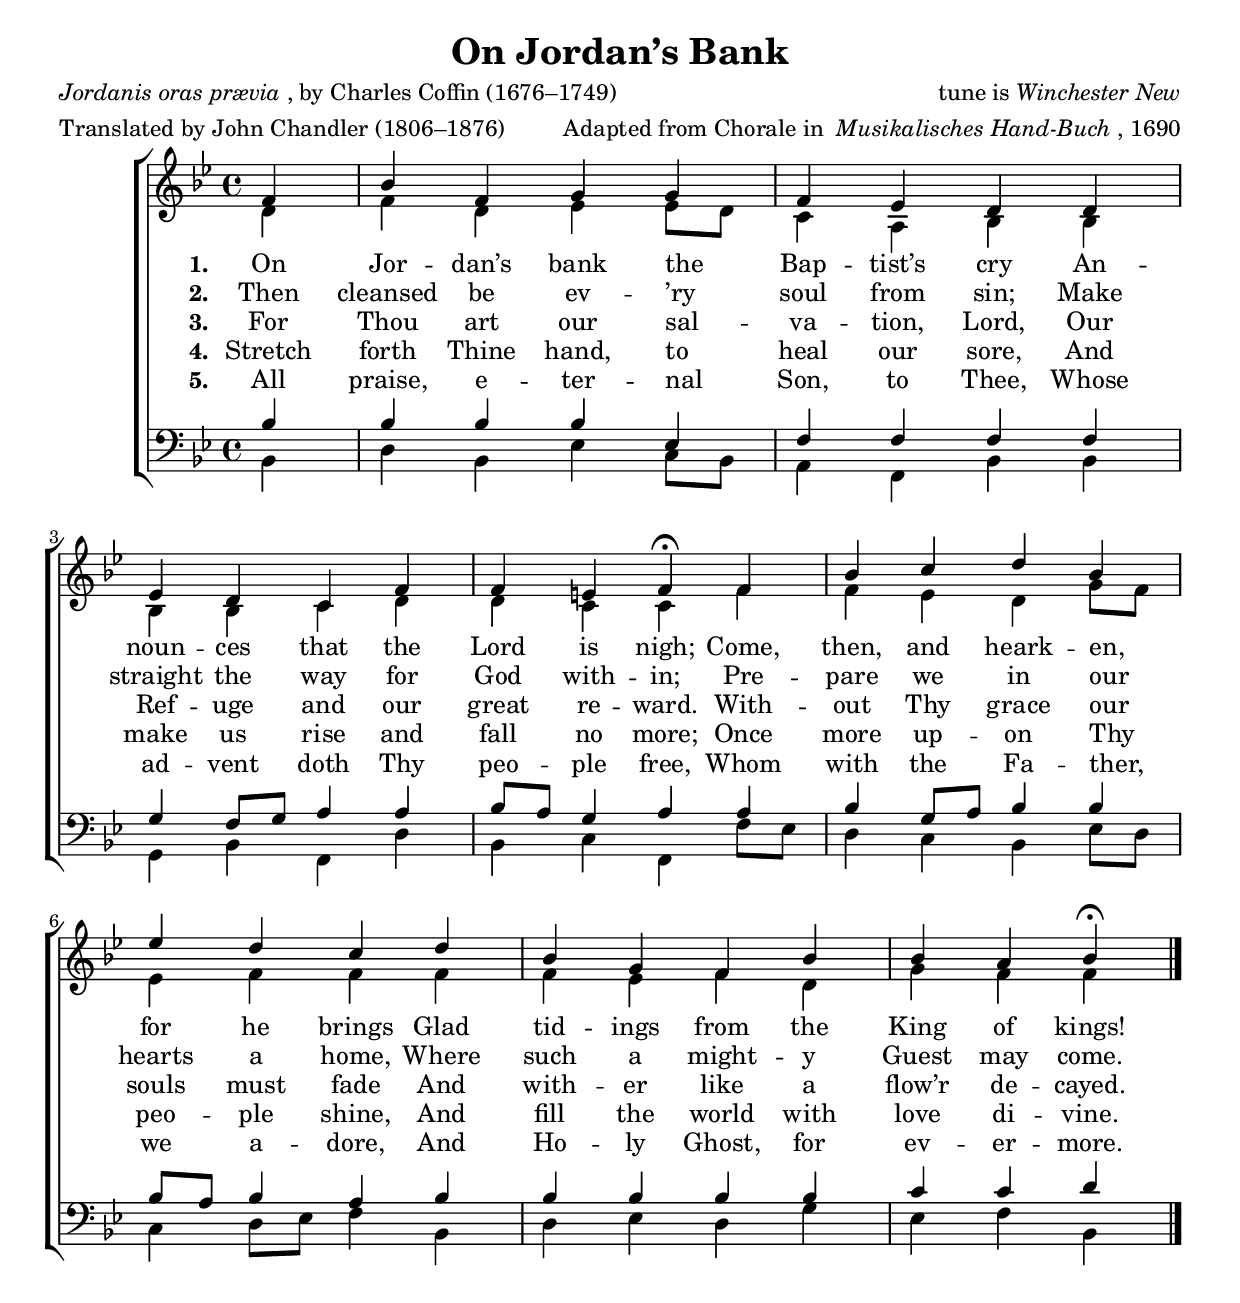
\version "2.14.2"
\include "util.ly"
\header { 
    title = "On Jordan’s Bank"
    poet = \markup{\italic{Jordanis oras prævia}, by Charles Coffin (1676–1749)}
    meter = \markup"Translated by John Chandler (1806–1876)"
    composer = \markup{ tune is \italic{Winchester New}}
    arranger = \markup{"Adapted from Chorale in " \italic"Musikalisches Hand-Buch" ", 1690"}
    %tagline = \markup \concat{ "from " \italic "The English Hymnal" ", 1906"}
  }

global = {
  \key bes \major
  \time 4/4
  \autoBeamOff
  %\tempo 4 = 56
}

sopMusic = \relative c' {
  \partial 4 f4 |
  bes f g g |
  f ees d d |
  ees d c f |
  
  f e f\fermata \bar"" f |
  bes c d bes |
  ees d c d |
  
  bes g f bes |
  bes a bes\fermata \bar "|."
}
sopWords = \lyricmode {
  
}

altoMusic = \relative c' {
  d4 |
  f d ees ees8[ d] |
  c4 a bes bes |
  bes bes c d |
  
  d c c f |
  f ees d g8[ f] |
  ees4 f f f |
  
  f ees f d |
  g f f \bar "|."
}
altoWords = \lyricmode {
  \dropLyricsV
  \set stanza = #"1. "
  On Jor -- dan’s bank the Bap -- tist’s cry
  An -- noun -- ces that the Lord is nigh;
  Come, then, and heark -- en, for he brings
  Glad tid -- ings from the King of kings!
}
altoWordsII = \lyricmode {
  \dropLyricsV
%\markup\italic
  \set stanza = #"2. "
  Then cleansed be ev -- ’ry soul from sin;
  Make straight the way for God with -- in;
  Pre -- pare we in our hearts a home,
  Where such a might -- y Guest may come.
}
altoWordsIII = \lyricmode {
  \dropLyricsV
  \set stanza = #"3. "
  For Thou art our sal -- va -- tion, Lord,
  Our Ref -- uge and our great re -- ward.
  With -- out Thy grace our souls must fade
  And with -- er like a flow’r de -- cayed.
}
altoWordsIV = \lyricmode {
  \dropLyricsV
  \set stanza = #"4. "
  Stretch forth Thine hand, to heal our sore,
  And make us rise and fall no more;
  Once more up -- on Thy peo -- ple shine,
  And fill the world with love di -- vine.
}
altoWordsV = \lyricmode {
  \dropLyricsV
  \set stanza = #"5. "
  All praise, e -- ter -- nal Son, to Thee,
  Whose ad -- vent doth Thy peo -- ple free,
  Whom with the Fa -- ther, we a -- dore,
  And Ho -- ly Ghost, for ev -- er -- more.
}
altoWordsVI = \lyricmode {
  \set stanza = #"6. "
  \set ignoreMelismata = ##t
}
tenorMusic = \relative c' {
  bes4 |
  bes bes bes ees, |
  f f f f |
  g f8[ g] a4 a |
  
  bes8[ a] g4 a a |
  bes g8[ a] bes4 bes |
  bes8[ a] bes4 a bes |
  
  bes bes bes bes |
  c c d \bar "|."
}
tenorWords = \lyricmode {

}

bassMusic = \relative c {
  bes4 |
  d bes ees c8[ bes] |
  a4 f bes bes |
  g bes f d' |
  
  bes c f, f'8[ ees] |
  d4 c bes ees8[ d] |
  c4 d8[ ees] f4 bes, |
  
  d ees d g |
  ees f bes, \bar "|."
}
bassWords = \lyricmode {

}

pianoRH = \relative c' {
  
}
pianoLH = \relative c' {
  
}

\score {
  <<
   \new ChoirStaff <<
    \new Staff = women <<
      \new Voice = "sopranos" { \voiceOne << \global \sopMusic >> }
      \new Voice = "altos" { \voiceTwo << \global \altoMusic >> }
    >>
    \new Lyrics \with { alignAboveContext = #"women" \override VerticalAxisGroup #'nonstaff-relatedstaff-spacing = #'((basic-distance . 1))} \lyricsto "sopranos" \sopWords
    \new Lyrics = "altosVI"  \with { alignBelowContext = #"women" \override VerticalAxisGroup #'nonstaff-relatedstaff-spacing = #'((basic-distance . 1))} \lyricsto "altos" \altoWordsVI
    \new Lyrics = "altosV"  \with { alignBelowContext = #"women" \override VerticalAxisGroup #'nonstaff-relatedstaff-spacing = #'((basic-distance . 1))} \lyricsto "altos" \altoWordsV
    \new Lyrics = "altosIV"  \with { alignBelowContext = #"women" \override VerticalAxisGroup #'nonstaff-relatedstaff-spacing = #'((basic-distance . 1))} \lyricsto "altos" \altoWordsIV
    \new Lyrics = "altosIII"  \with { alignBelowContext = #"women" \override VerticalAxisGroup #'nonstaff-relatedstaff-spacing = #'((basic-distance . 1))} \lyricsto "altos" \altoWordsIII
    \new Lyrics = "altosII"  \with { alignBelowContext = #"women" \override VerticalAxisGroup #'nonstaff-relatedstaff-spacing = #'((basic-distance . 1))} \lyricsto "altos" \altoWordsII
    \new Lyrics = "altos"  \with { alignBelowContext = #"women" \override VerticalAxisGroup #'nonstaff-relatedstaff-spacing = #'((basic-distance . 1))} \lyricsto "altos" \altoWords
   \new Staff = men <<
      \clef bass
      \new Voice = "tenors" { \voiceOne << \global \tenorMusic >> }
      \new Voice = "basses" { \voiceTwo << \global \bassMusic >> }
    >>
    \new Lyrics \with { alignAboveContext = #"men" \override VerticalAxisGroup #'nonstaff-relatedstaff-spacing = #'((basic-distance . 1)) } \lyricsto "tenors" \tenorWords
    \new Lyrics \with { alignBelowContext = #"men" \override VerticalAxisGroup #'nonstaff-relatedstaff-spacing = #'((basic-distance . 1)) } \lyricsto "basses" \bassWords
  >>
%    \new PianoStaff << \new Staff { \new Voice { \pianoRH } } \new Staff { \clef "bass" \pianoLH } >>
  >>
  \layout { }
  
  \midi {
    \tempo 4 = 112
    \set Staff.midiInstrument = "flute"
  
    \context {
      \Voice
      \remove "Dynamic_performer"
    }
  }
}
